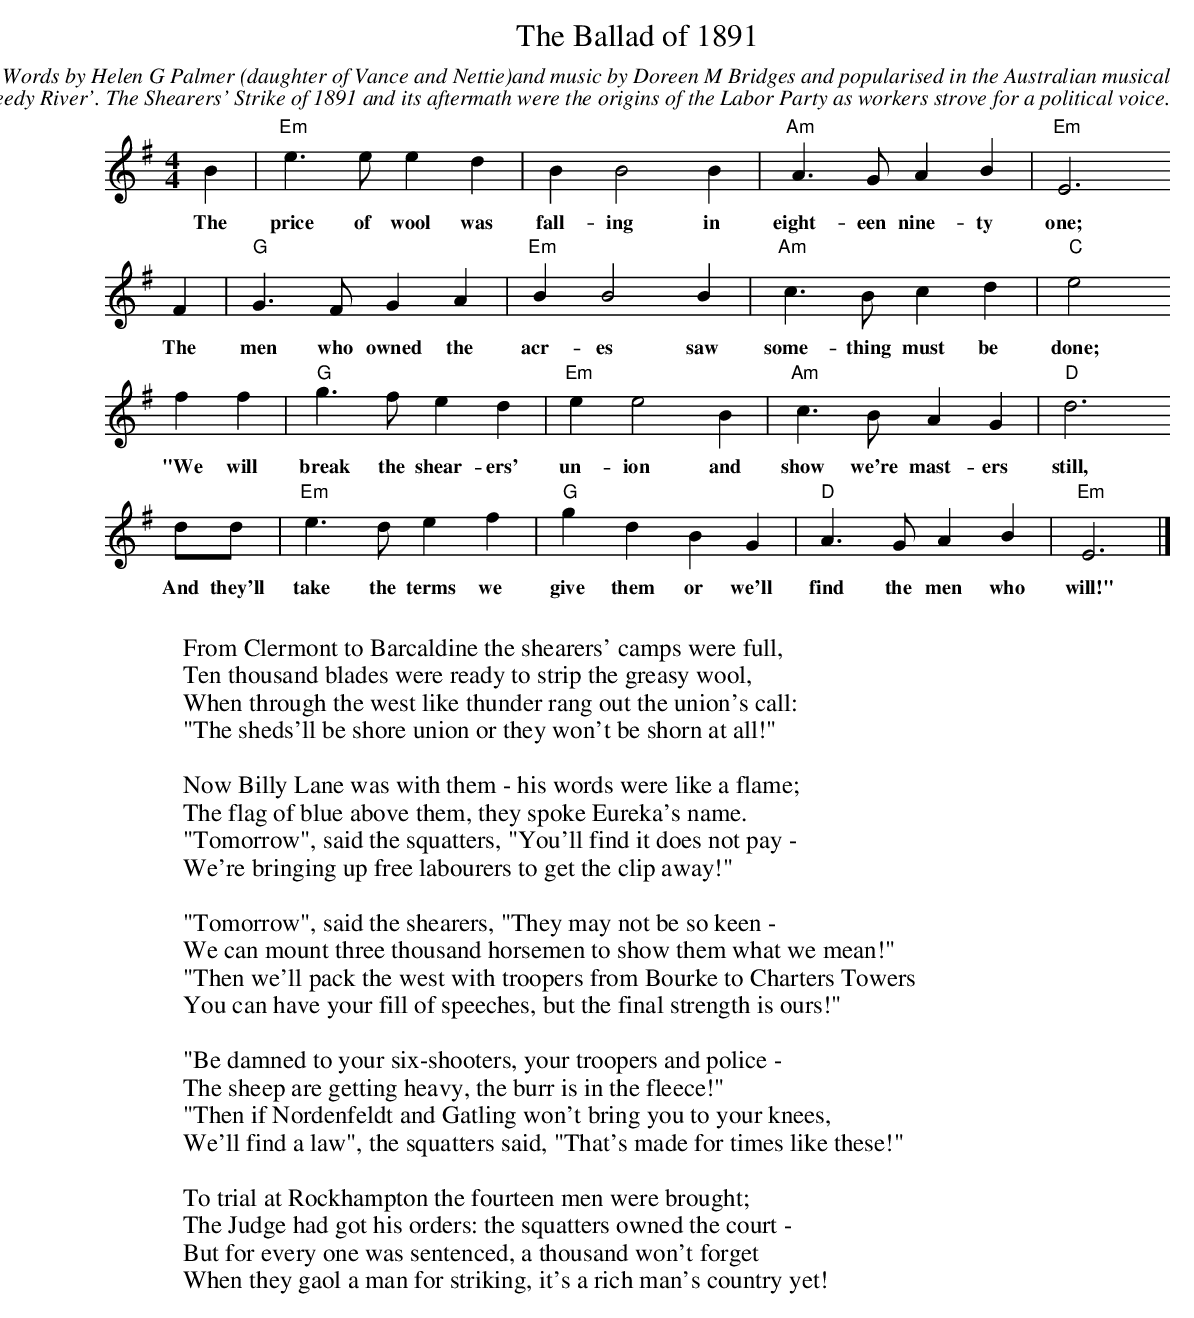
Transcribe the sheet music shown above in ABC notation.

X:1
T:Ballad of 1891, The
C:Words by Helen G Palmer (daughter of Vance and Nettie)and music by Doreen M Bridges and popularised in the Australian musical
C: 'Reedy River'. The Shearers' Strike of 1891 and its aftermath were the origins of the Labor Party as workers strove for a political voice.
M:4/4
L:1/4
K:Em
B|"Em"e>eed|BB2B|"Am"A>GAB|"Em"E3
w:The price of wool was fall-ing in eight-een nine-ty one;
F|"G"G>FGA|"Em"BB2B|"Am"c>B cd|"C"e2
w:The men who owned the acr-es saw some-thing must be done;
ff|"G"g>f ed|"Em"ee2B|"Am"c>BAG|"D"d3
w:"We will break the shear-ers' un-ion and show we're mast-ers still,
d/2d/2|"Em"e>def|"G"gdBG|"D"A>GAB|"Em"E3|]
w:And they'll take the terms we give them or we'll find the men who will!"
W:
W:From Clermont to Barcaldine the shearers' camps were full,
W:Ten thousand blades were ready to strip the greasy wool,
W:When through the west like thunder rang out the union's call:
W:"The sheds'll be shore union or they won't be shorn at all!"
W:
W:Now Billy Lane was with them - his words were like a flame;
W:The flag of blue above them, they spoke Eureka's name.
W:"Tomorrow", said the squatters, "You'll find it does not pay -
W:We're bringing up free labourers to get the clip away!"
W:
W:"Tomorrow", said the shearers, "They may not be so keen -
W:We can mount three thousand horsemen to show them what we mean!"
W:"Then we'll pack the west with troopers from Bourke to Charters Towers
W:You can have your fill of speeches, but the final strength is ours!"
W:
W:"Be damned to your six-shooters, your troopers and police -
W:The sheep are getting heavy, the burr is in the fleece!"
W:"Then if Nordenfeldt and Gatling won't bring you to your knees,
W:We'll find a law", the squatters said, "That's made for times like these!"
W:
W:To trial at Rockhampton the fourteen men were brought;
W:The Judge had got his orders: the squatters owned the court -
W:But for every one was sentenced, a thousand won't forget
W:When they gaol a man for striking, it's a rich man's country yet!
